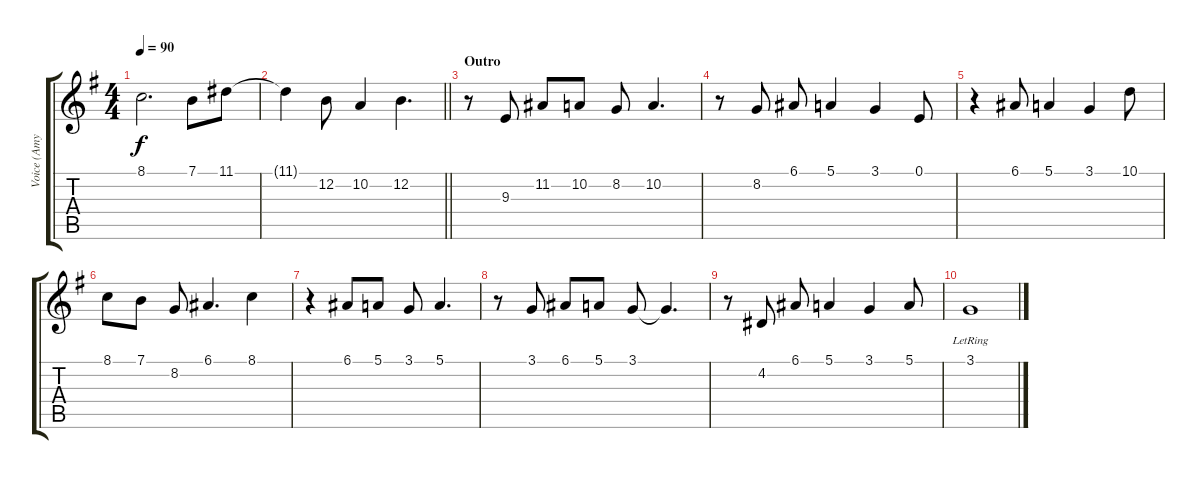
\track ("Voice (Amy Lee)" "Voice (Amy") {instrument violin}
\staff {score tabs}
\tuning (E4 B3 G3 D3 A2 E2) {hide}
\ts (4 4)
\tempo 90
\clef g2
\ks g
8.1.2{d dy f} 7.1.8 11.1.8 |
\barLineRight lightlight
11.1{t}.4 12.2.8 10.2.4 12.2.4{d} |
\section ("" "Outro")
r.8 9.3.8 11.2.8 10.2.8 8.2.8 10.2.4{d} |
r.8 8.2.8 6.1.8 5.1.4 3.1.4 0.1.8 |
r.4 6.1.8 5.1.4 3.1.4 10.1.8 |
8.1.8 7.1.8 8.2.8 6.1.4{d} 8.1.4 |
r.4 6.1.8 5.1.8 3.1.8 5.1.4{d} |
r.8 3.1.8 6.1.8 5.1.8 3.1.8 3.1{t}.4{d} |
r.8 4.2.8 6.1.8 5.1.4 3.1.4 5.1.8 |
3.1{lr}.1
